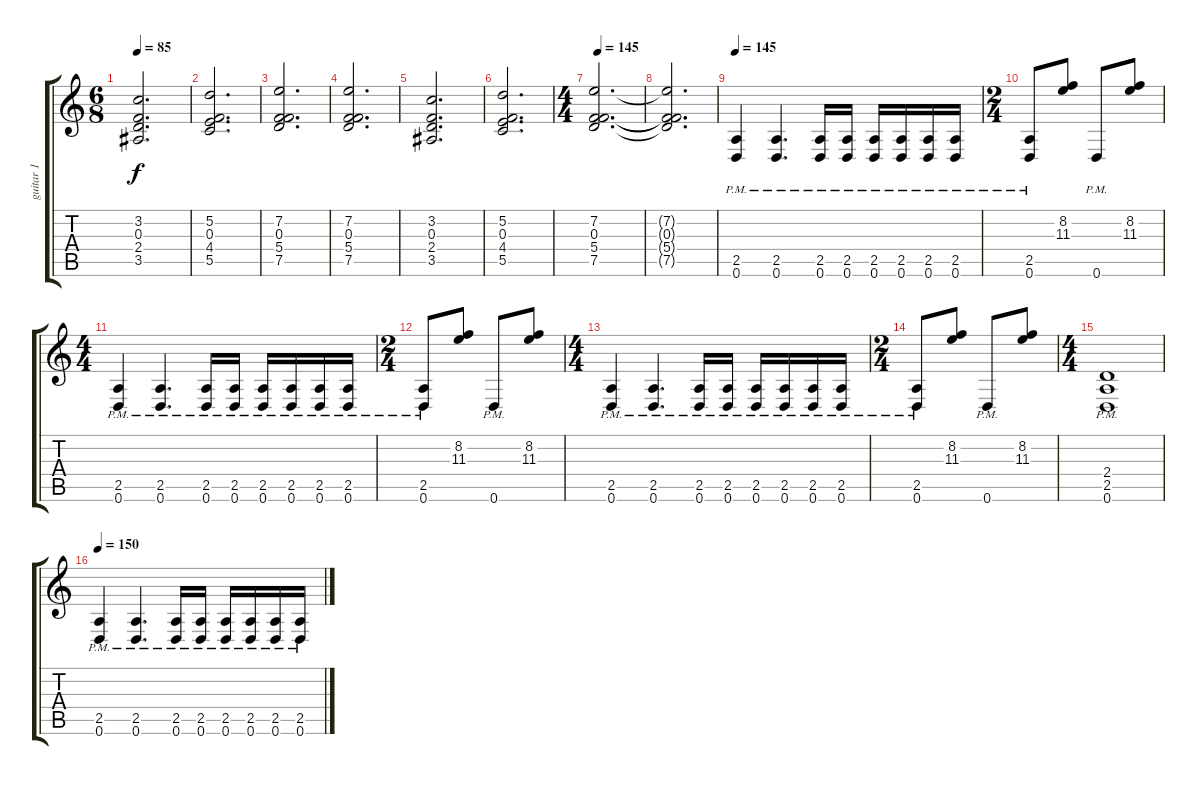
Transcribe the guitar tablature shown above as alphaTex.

\track ("guitar 1" "guitar 1") {instrument overdrivenguitar}
\staff {score tabs}
\tuning (D4 A3 F3 C3 G2 D2) {hide}
\ts (6 8)
\tempo 85
\clef g2
\ks c
(3.2 0.3 2.4 3.5).2{d dy f instrument electricguitarclean} |
(5.2 0.3 4.4 5.5).2{d} |
(7.2 0.3 5.4 7.5).2{d} |
(7.2 0.3 5.4 7.5).2{d} |
(3.2 0.3 2.4 3.5).2{d instrument electricguitarclean} |
(5.2 0.3 4.4 5.5).2{d} |
\ts (4 4)
\tempo 145
(7.2 0.3 5.4 7.5).2{d} |
(7.2{t} 0.3{t} 5.4{t} 7.5{t}).2{d} |
\tempo 145
(2.5{pm} 0.6{pm}).4{instrument overdrivenguitar} (2.5{pm} 0.6{pm}).4{d} (2.5{pm} 0.6{pm}).16 (2.5{pm} 0.6{pm}).16 (2.5{pm} 0.6{pm}).16 (2.5{pm} 0.6{pm}).16 (2.5{pm} 0.6{pm}).16 (2.5{pm} 0.6{pm}).16 |
\ts (2 4)
(2.5{pm} 0.6{pm}).8 (8.2 11.3).8 0.6{pm}.8 (8.2 11.3).8 |
\ts (4 4)
(2.5{pm} 0.6{pm}).4 (2.5{pm} 0.6{pm}).4{d} (2.5{pm} 0.6{pm}).16 (2.5{pm} 0.6{pm}).16 (2.5{pm} 0.6{pm}).16 (2.5{pm} 0.6{pm}).16 (2.5{pm} 0.6{pm}).16 (2.5{pm} 0.6{pm}).16 |
\ts (2 4)
(2.5{pm} 0.6{pm}).8 (8.2 11.3).8 0.6{pm}.8 (8.2 11.3).8 |
\ts (4 4)
(2.5{pm} 0.6{pm}).4 (2.5{pm} 0.6{pm}).4{d} (2.5{pm} 0.6{pm}).16 (2.5{pm} 0.6{pm}).16 (2.5{pm} 0.6{pm}).16 (2.5{pm} 0.6{pm}).16 (2.5{pm} 0.6{pm}).16 (2.5{pm} 0.6{pm}).16 |
\ts (2 4)
(2.5{pm} 0.6{pm}).8 (8.2 11.3).8 0.6{pm}.8 (8.2 11.3).8 |
\ts (4 4)
(2.4{pm} 2.5 0.6).1 |
\tempo 145
\tempo 150
(2.5{pm} 0.6{pm}).4 (2.5{pm} 0.6{pm}).4{d} (2.5{pm} 0.6{pm}).16 (2.5{pm} 0.6{pm}).16 (2.5{pm} 0.6{pm}).16 (2.5{pm} 0.6{pm}).16 (2.5{pm} 0.6{pm}).16 (2.5{pm} 0.6{pm}).16
